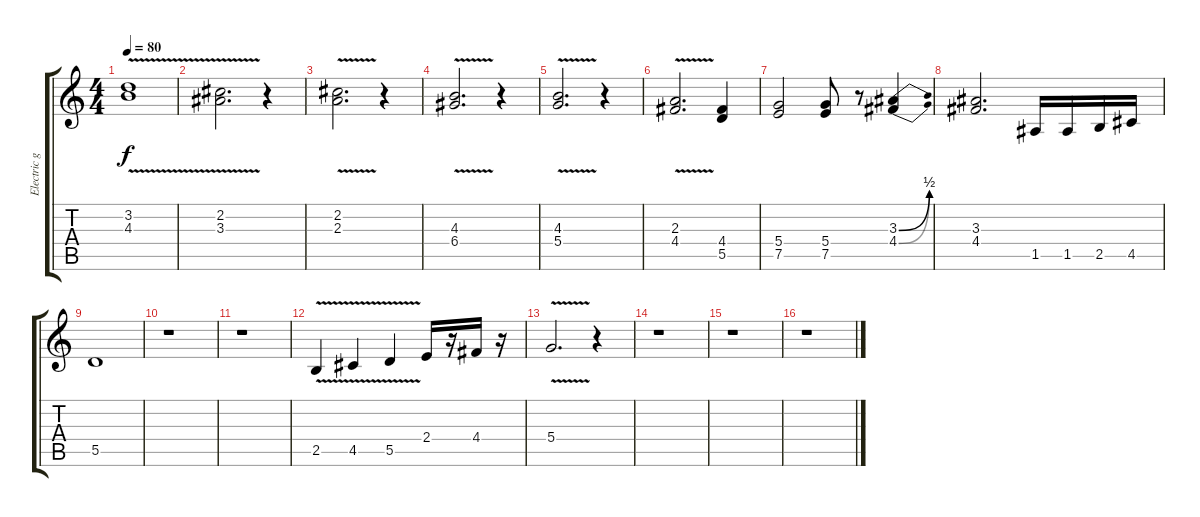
\track ("Electric guitars 5, 6" "Electric g") {instrument distortionguitar}
\staff {score tabs}
\tuning (E4 B3 G3 D3 A2 E2) {hide}
\ts (4 4)
\tempo 80
\clef g2
\ks c
(3.2{v} 4.3{v}).1{dy f} |
(2.2{v} 3.3{v}).2{d} r.4 |
(2.2{v} 2.3{v}).2{d} r.4 |
(4.3{v} 6.4{v}).2{d} r.4 |
(4.3{v} 5.4{v}).2{d} r.4 |
(2.3{v} 4.4{v}).2{d} (4.4 5.5).4 |
(5.4 7.5).2 (5.4 7.5).8 r.8 (3.3{be (bend 0 0 60 2)} 4.4{be (bend 0 0 60 2)}).4 |
(3.3 4.4).2{d} 1.5.16 1.5.16 2.5.16 4.5.16 |
5.5.1 |
r.1 |
r.1 |
2.5{v}.4 4.5{v}.4 5.5{v}.4 2.4.16 r.16 4.4.16 r.16 |
5.4{v}.2{d} r.4 |
r.1 |
r.1 |
r.1
